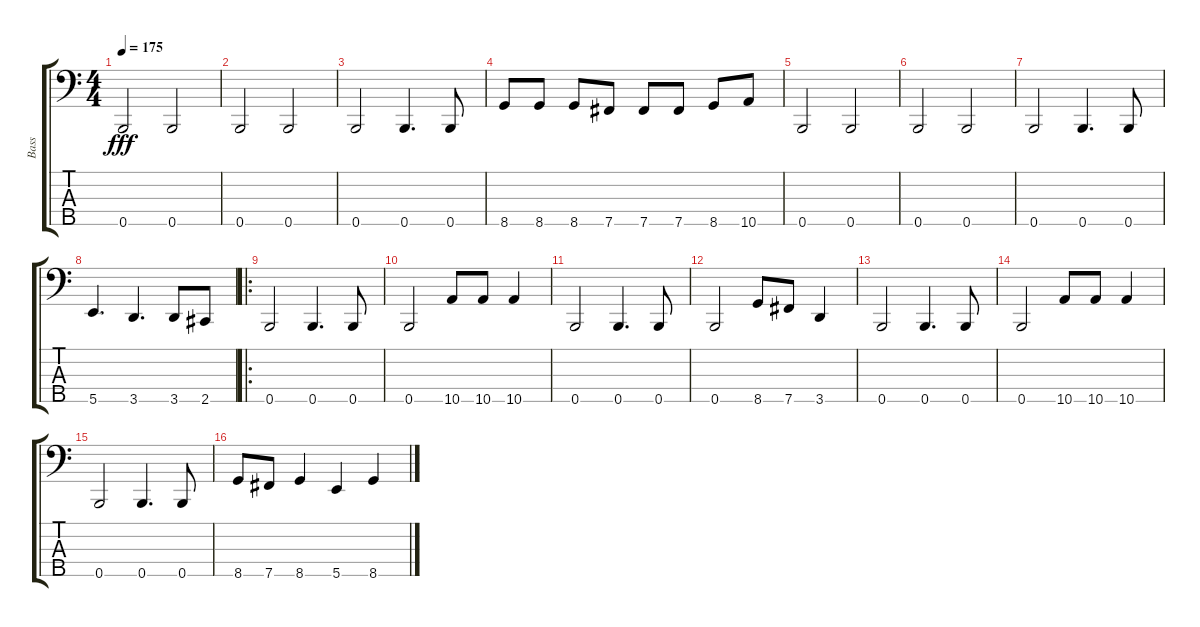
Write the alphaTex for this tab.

\track ("Bass" "Bass") {instrument electricbasspick}
\staff {score tabs}
\tuning (G2 D2 A1 E1 B0) {hide}
\ts (4 4)
\tempo 175
\clef f4
\ks c
0.5.2{dy fff} 0.5.2 |
0.5.2 0.5.2 |
0.5.2 0.5.4{d} 0.5.8 |
8.5.8 8.5.8 8.5.8 7.5.8 7.5.8 7.5.8 8.5.8 10.5.8 |
0.5.2 0.5.2 |
0.5.2 0.5.2 |
0.5.2 0.5.4{d} 0.5.8 |
5.5.4{d} 3.5.4{d} 3.5.8 2.5.8 |
\ro
0.5.2 0.5.4{d} 0.5.8 |
0.5.2 10.5.8 10.5.8 10.5.4 |
0.5.2 0.5.4{d} 0.5.8 |
0.5.2 8.5.8 7.5.8 3.5.4 |
0.5.2 0.5.4{d} 0.5.8 |
0.5.2 10.5.8 10.5.8 10.5.4 |
0.5.2 0.5.4{d} 0.5.8 |
8.5.8 7.5.8 8.5.4 5.5.4 8.5.4
